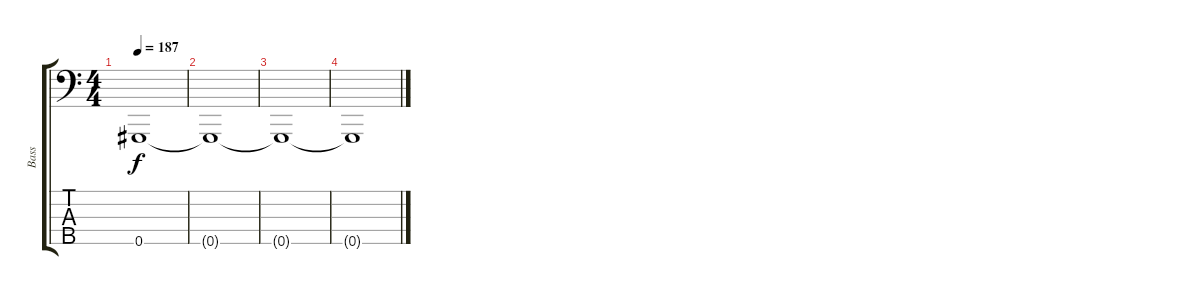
\track ("Bass" "Bass") {instrument electricbassfinger}
\staff {score tabs}
\tuning (E2 B1 Gb1 Db1 Ab0) {hide}
\ts (4 4)
\tempo 187
\clef f4
\ks c
0.5{t}.1{dy f} |
0.5{t}.1 |
0.5{t}.1 |
0.5{t}.1
